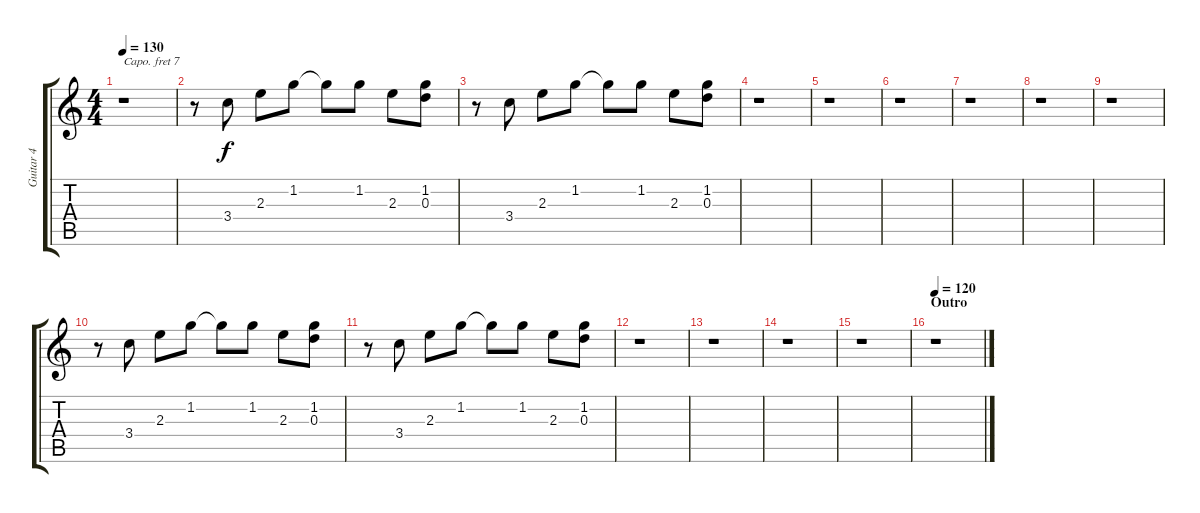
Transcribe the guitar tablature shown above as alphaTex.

\track ("Guitar 4" "Guitar 4") {instrument electricguitarclean}
\staff {score tabs}
\capo 7
\tuning (E4 B3 G3 D3 A2 E2) {hide}
\ts (4 4)
\tempo 130
\clef g2
\ks c
r.1{dy f} |
r.8 3.4.8 2.3.8 1.2.8 1.2{t}.8 1.2.8 2.3.8 (1.2 0.3).8 |
r.8 3.4.8 2.3.8 1.2.8 1.2{t}.8 1.2.8 2.3.8 (1.2 0.3).8 |
r.1 |
r.1 |
r.1 |
r.1 |
r.1 |
r.1 |
r.8 3.4.8 2.3.8 1.2.8 1.2{t}.8 1.2.8 2.3.8 (1.2 0.3).8 |
r.8 3.4.8 2.3.8 1.2.8 1.2{t}.8 1.2.8 2.3.8 (1.2 0.3).8 |
r.1 |
r.1 |
r.1 |
r.1 |
\section ("" "Outro")
\tempo 120
r.1
